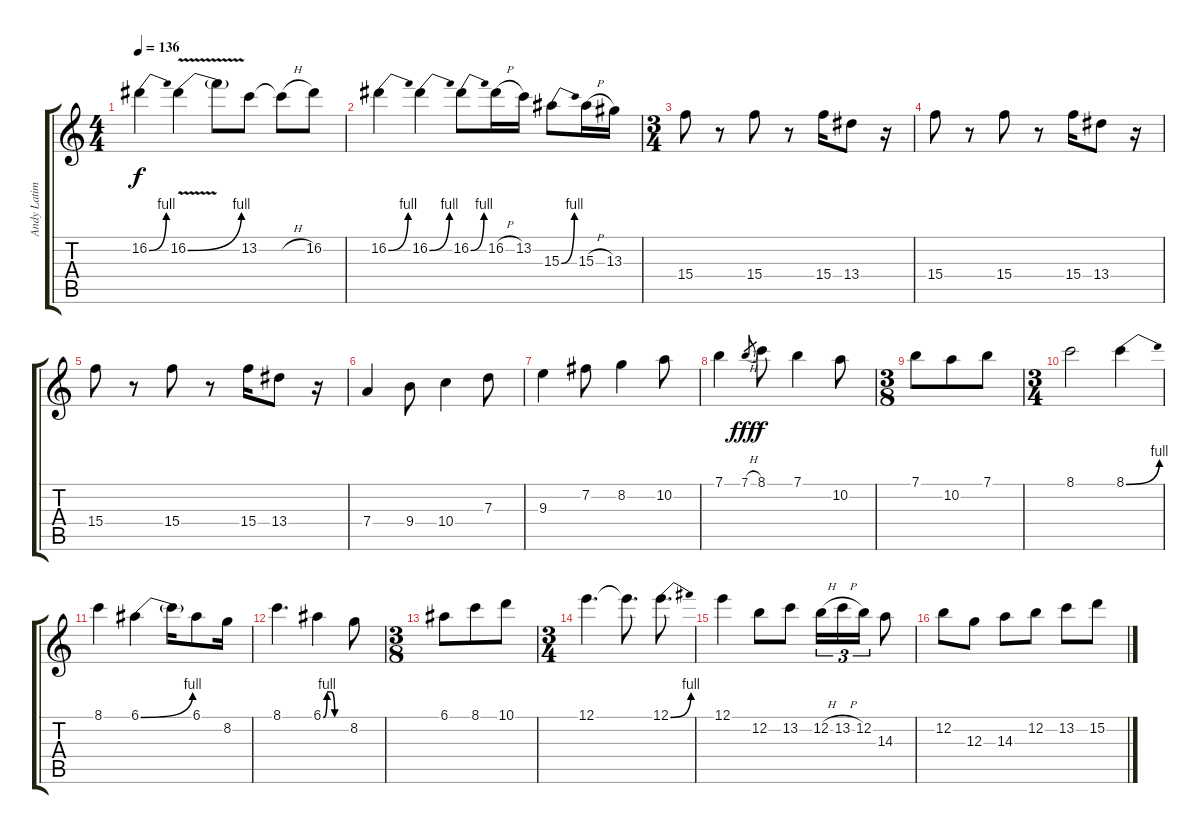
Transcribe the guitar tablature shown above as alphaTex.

\track ("Andy Latimer" "Andy Latim") {instrument overdrivenguitar}
\staff {score tabs}
\tuning (E4 B3 G3 D3 A2 E2) {hide}
\ts (4 4)
\tempo 136
\clef g2
\ks c
16.2{be (bend 0 0 60 4)}.4{dy f} 16.2{be (bend 0 0 60 4) v}.4 16.2{t}.8 13.2.8 13.2{h t}.8 16.2.8 |
16.2{be (bend 0 0 60 4)}.4 16.2{be (bend 0 0 60 4)}.4 16.2{be (bend 0 0 60 4)}.8 16.2{h}.16 13.2.16 15.3{be (bend 0 0 60 4)}.8 15.3{h}.16 13.3.16 |
\ts (3 4)
15.4.8 r.8 15.4.8 r.8 15.4.16 13.4.8 r.16 |
15.4.8 r.8 15.4.8 r.8 15.4.16 13.4.8 r.16 |
15.4.8 r.8 15.4.8 r.8 15.4.16 13.4.8 r.16 |
7.4.4 9.4.8 10.4.4 7.3.8 |
9.3.4 7.2.8 8.2.4 10.2.8 |
7.1.4 7.1{h}.8{gr dy fff} 8.1.8{dy f} 7.1.4 10.2.8 |
\ts (3 8)
7.1.8 10.2.8 7.1.8 |
\ts (3 4)
8.1.2 8.1{be (bend 0 0 60 4)}.4 |
8.1.4 6.1{be (bend 0 0 60 4)}.4 6.1{t}.16 6.1.8 8.2.16 |
8.1.4{d} 6.1{be (custom 0 0 10 4 20 4 30 0 60 0)}.4 8.2.8 |
\ts (3 8)
6.1.8 8.1.8 10.1.8 |
\ts (3 4)
12.1.4{d} 12.1{t}.8{d} 12.1{be (bend 0 0 60 4)}.8{d} |
12.1.4 12.2.8 13.2.8 12.2{h}.16{tu (3 2)} 13.2{h}.16{tu (3 2)} 12.2.16{tu (3 2)} 14.3.8 |
12.2.8 12.3.8 14.3.8 12.2.8 13.2.8 15.2.8
